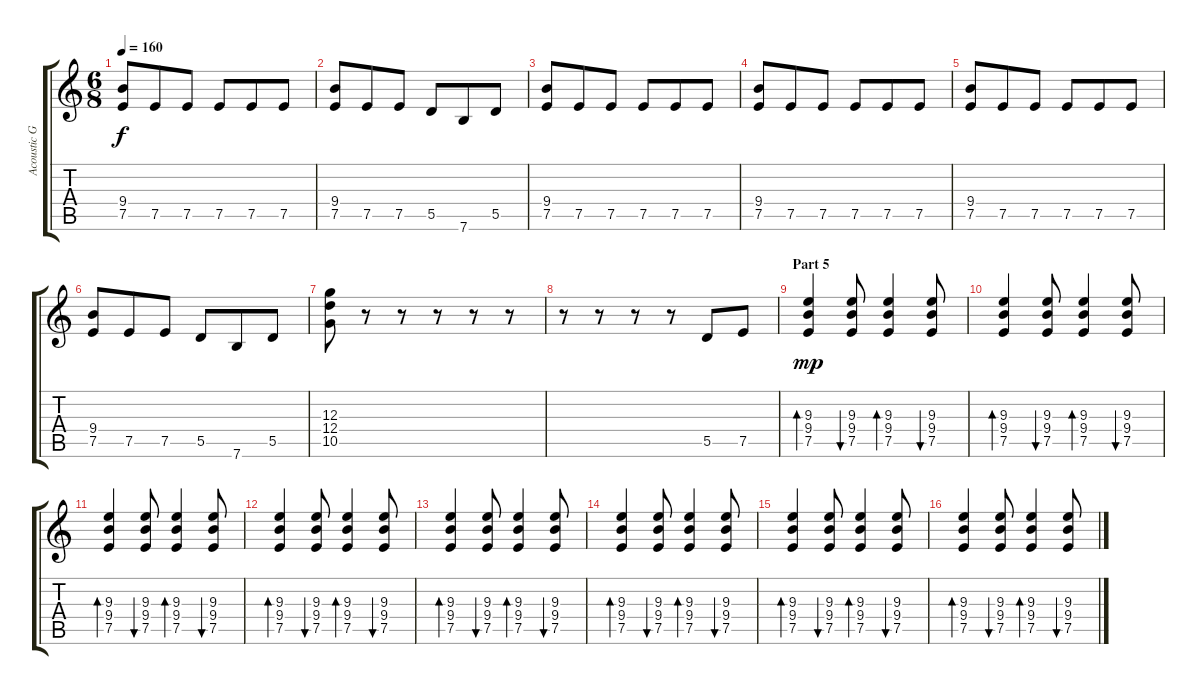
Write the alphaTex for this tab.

\track ("Acoustic Guitar" "Acoustic G") {instrument acousticguitarsteel}
\staff {score tabs}
\tuning (E4 B3 G3 D3 A2 E2) {hide}
\ts (6 8)
\tempo 160
\clef g2
\ks c
(9.4 7.5).8{dy f} 7.5.8 7.5.8 7.5.8 7.5.8 7.5.8 |
(9.4 7.5).8 7.5.8 7.5.8 5.5.8 7.6.8 5.5.8 |
(9.4 7.5).8 7.5.8 7.5.8 7.5.8 7.5.8 7.5.8 |
(9.4 7.5).8 7.5.8 7.5.8 7.5.8 7.5.8 7.5.8 |
(9.4 7.5).8 7.5.8 7.5.8 7.5.8 7.5.8 7.5.8 |
(9.4 7.5).8 7.5.8 7.5.8 5.5.8 7.6.8 5.5.8 |
(12.3 12.4 10.5).8 r.8 r.8 r.8 r.8 r.8 |
r.8 r.8 r.8 r.8 5.5.8 7.5.8 |
\section ("" "Part 5")
(9.3 9.4 7.5).4{bd 240 dy mp} (9.3 9.4 7.5).8{bu 240} (9.3 9.4 7.5).4{bd 240} (9.3 9.4 7.5).8{bu 240} |
(9.3 9.4 7.5).4{bd 240} (9.3 9.4 7.5).8{bu 240} (9.3 9.4 7.5).4{bd 240} (9.3 9.4 7.5).8{bu 240} |
(9.3 9.4 7.5).4{bd 240} (9.3 9.4 7.5).8{bu 240} (9.3 9.4 7.5).4{bd 240} (9.3 9.4 7.5).8{bu 240} |
(9.3 9.4 7.5).4{bd 240} (9.3 9.4 7.5).8{bu 240} (9.3 9.4 7.5).4{bd 240} (9.3 9.4 7.5).8{bu 240} |
(9.3 9.4 7.5).4{bd 240} (9.3 9.4 7.5).8{bu 240} (9.3 9.4 7.5).4{bd 240} (9.3 9.4 7.5).8{bu 240} |
(9.3 9.4 7.5).4{bd 240} (9.3 9.4 7.5).8{bu 240} (9.3 9.4 7.5).4{bd 240} (9.3 9.4 7.5).8{bu 240} |
(9.3 9.4 7.5).4{bd 240} (9.3 9.4 7.5).8{bu 240} (9.3 9.4 7.5).4{bd 240} (9.3 9.4 7.5).8{bu 240} |
(9.3 9.4 7.5).4{bd 240} (9.3 9.4 7.5).8{bu 240} (9.3 9.4 7.5).4{bd 240} (9.3 9.4 7.5).8{bu 240}
